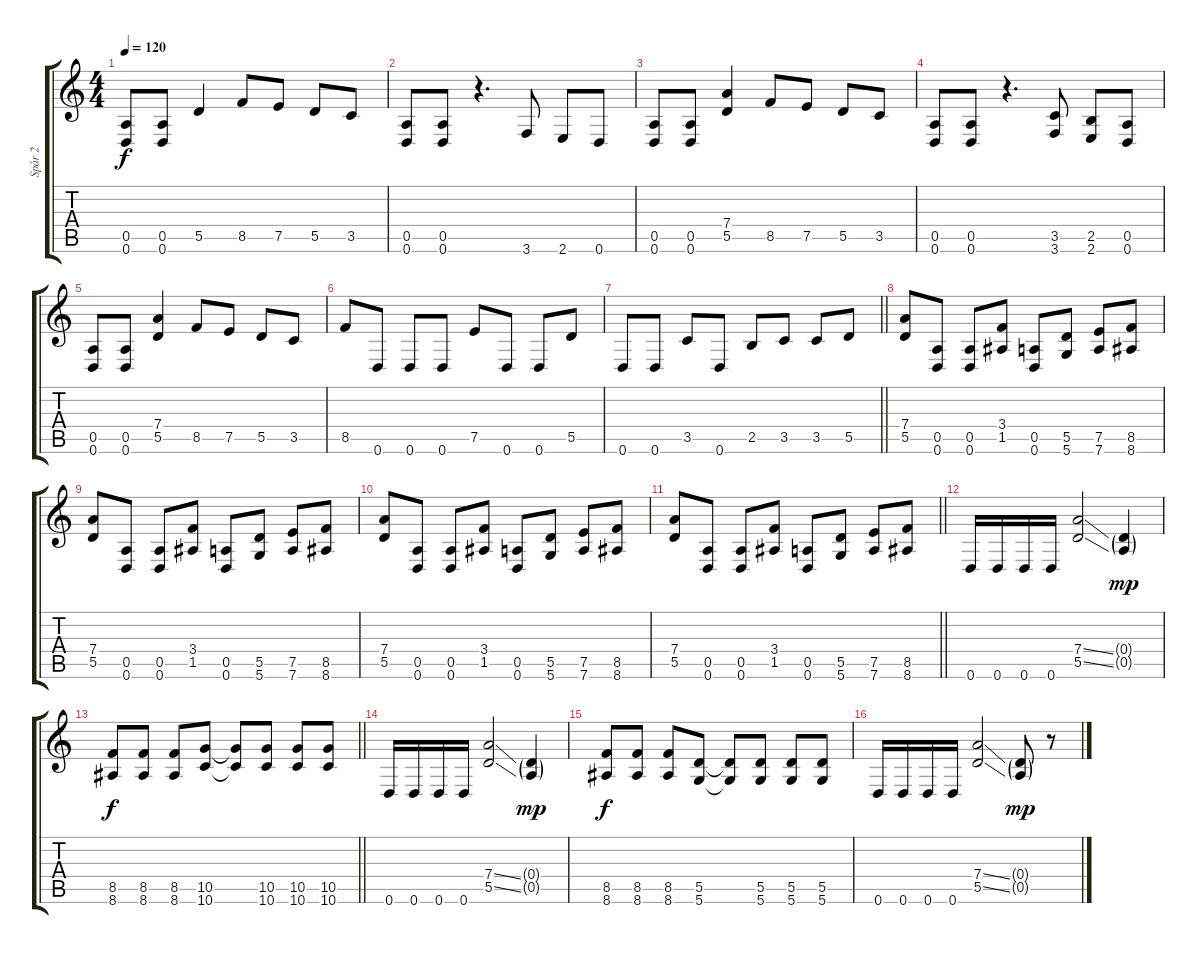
\track ("Spår 2" "Spår 2") {instrument distortionguitar}
\staff {score tabs}
\tuning (E4 B3 G3 D3 A2 D2) {hide}
\ts (4 4)
\tempo 120
\clef g2
\ks c
(0.5 0.6).8{dy f} (0.5 0.6).8 5.5.4 8.5.8 7.5.8 5.5.8 3.5.8 |
(0.5 0.6).8 (0.5 0.6).8 r.4{d} 3.6.8 2.6.8 0.6.8 |
(0.5 0.6).8 (0.5 0.6).8 (7.4 5.5).4 8.5.8 7.5.8 5.5.8 3.5.8 |
(0.5 0.6).8 (0.5 0.6).8 r.4{d} (3.5 3.6).8 (2.5 2.6).8 (0.5 0.6).8 |
(0.5 0.6).8 (0.5 0.6).8 (7.4 5.5).4 8.5.8 7.5.8 5.5.8 3.5.8 |
8.5.8 0.6.8 0.6.8 0.6.8 7.5.8 0.6.8 0.6.8 5.5.8 |
\barLineRight lightlight
0.6.8 0.6.8 3.5.8 0.6.8 2.5.8 3.5.8 3.5.8 5.5.8 |
(7.4 5.5).8 (0.5 0.6).8 (0.5 0.6).8 (3.4 1.5).8 (0.5 0.6).8 (5.5 5.6).8 (7.5 7.6).8 (8.5 8.6).8 |
(7.4 5.5).8 (0.5 0.6).8 (0.5 0.6).8 (3.4 1.5).8 (0.5 0.6).8 (5.5 5.6).8 (7.5 7.6).8 (8.5 8.6).8 |
(7.4 5.5).8 (0.5 0.6).8 (0.5 0.6).8 (3.4 1.5).8 (0.5 0.6).8 (5.5 5.6).8 (7.5 7.6).8 (8.5 8.6).8 |
\barLineRight lightlight
(7.4 5.5).8 (0.5 0.6).8 (0.5 0.6).8 (3.4 1.5).8 (0.5 0.6).8 (5.5 5.6).8 (7.5 7.6).8 (8.5 8.6).8 |
0.6.16 0.6.16 0.6.16 0.6.16 (7.4{ss} 5.5{ss}).2 (0.4{g} 0.5{g}).4{dy mp} |
\barLineRight lightlight
(8.5 8.6).8{dy f} (8.5 8.6).8 (8.5 8.6).8 (10.5 10.6).8 (10.5{t} 10.6{t}).8 (10.5 10.6).8 (10.5 10.6).8 (10.5 10.6).8 |
0.6.16 0.6.16 0.6.16 0.6.16 (7.4{ss} 5.5{ss}).2 (0.4{g} 0.5{g}).4{dy mp} |
(8.5 8.6).8{dy f} (8.5 8.6).8 (8.5 8.6).8 (5.5 5.6).8 (5.5{t} 5.6{t}).8 (5.5 5.6).8 (5.5 5.6).8 (5.5 5.6).8 |
0.6.16 0.6.16 0.6.16 0.6.16 (7.4{ss} 5.5{ss}).2 (0.4{g} 0.5{g}).8{dy mp} r.8
